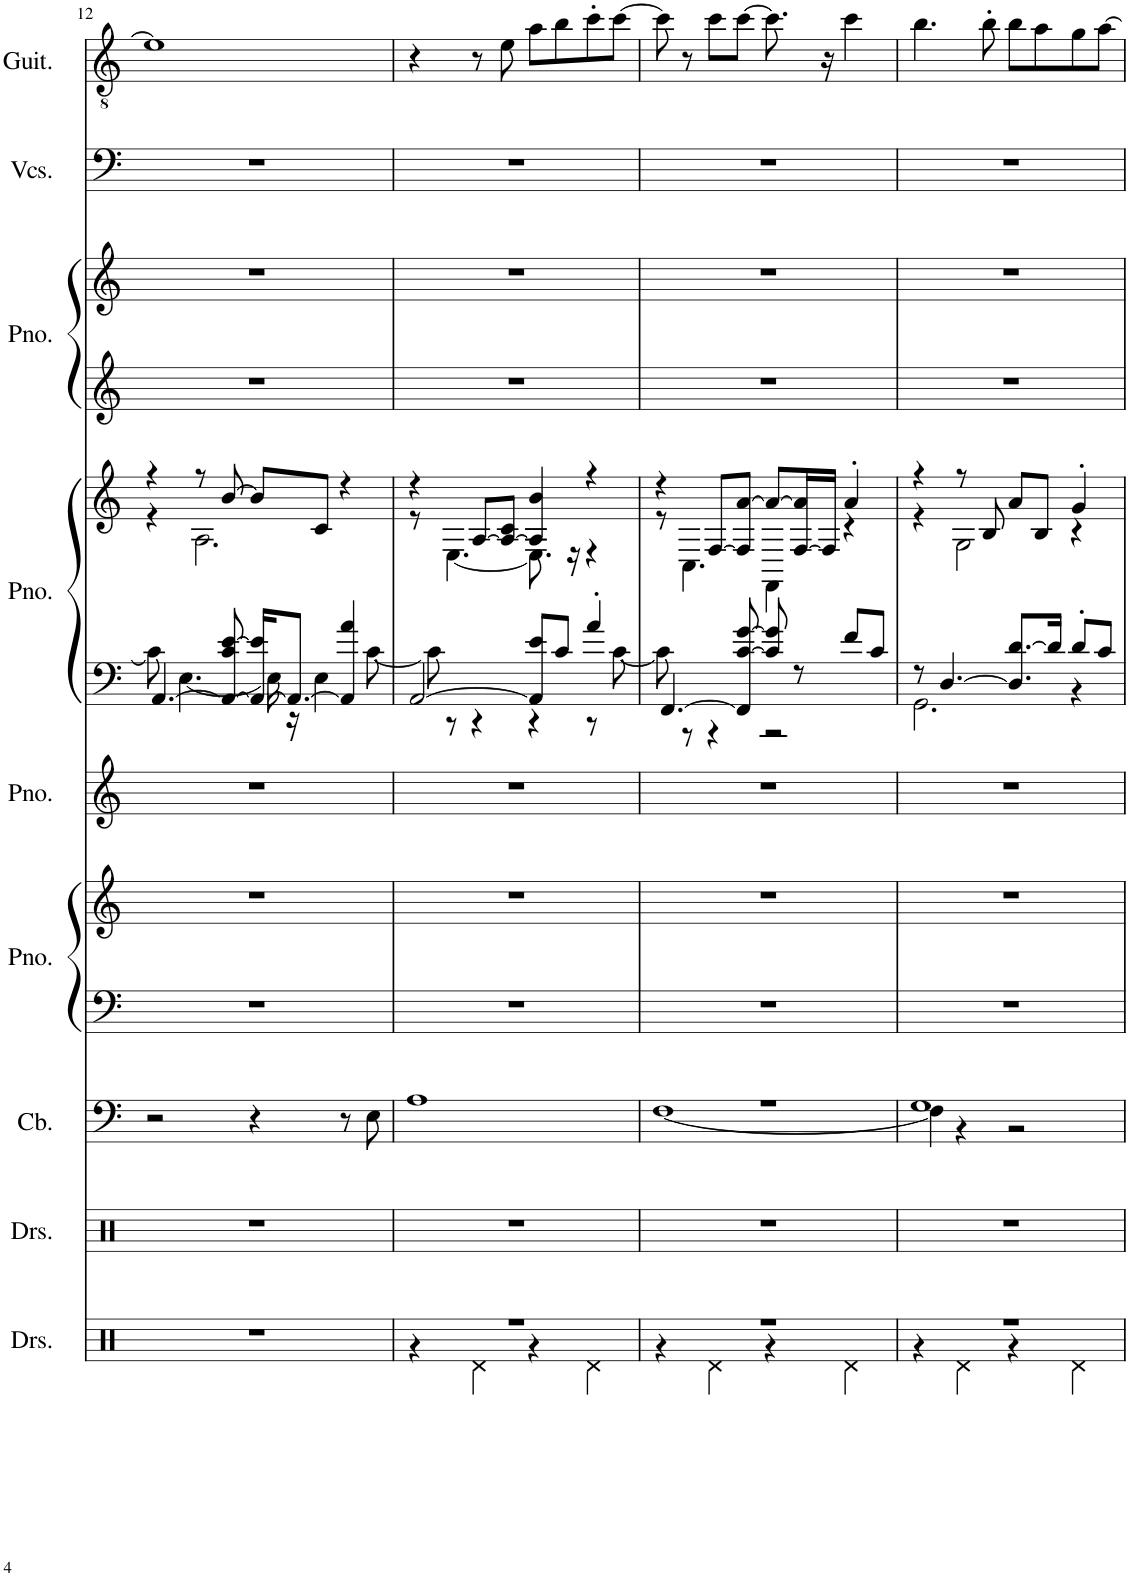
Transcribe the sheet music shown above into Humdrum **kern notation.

**kern	**kern	**kern	**kern	**kern	**kern	**kern	**kern	**kern	**kern	**kern	**kern
*part9	*part8	*part7	*part6	*part6	*part5	*part4	*part4	*part3	*part3	*part2	*part1
*staff12	*staff11	*staff10	*staff9	*staff8	*staff7	*staff6	*staff5	*staff4	*staff3	*staff2	*staff1
*I"Drumset	*I"Drumset	*I"Contrabass	*I"Piano	*	*I"Piano	*I"Piano	*	*I"Piano	*	*I"Violoncellos	*I"Classical Guitar
*I'Drs.	*I'Drs.	*I'Cb.	*I'Pno.	*	*I'Pno.	*I'Pno.	*	*I'Pno.	*	*I'Vcs.	*I'Guit.
!!LO:PB:g=z
*clefX	*clefX	*clefF4	*clefF4	*clefG2	*clefG2	*clefF4	*clefG2	*clefG2	*clefG2	*clefF4	*clefGv2
*	*	*Trd7c12	*	*	*	*	*	*	*	*	*
*k[]	*k[]	*k[]	*k[]	*k[]	*k[]	*k[]	*k[]	*k[]	*k[]	*k[]	*k[]
*M4/4	*M4/4	*M4/4	*M4/4	*M4/4	*M4/4	*M4/4	*M4/4	*M4/4	*M4/4	*M4/4	*M4/4
=12	=12	=12	=12	=12	=12	=12	=12	=12	=12	=12	=12
*	*	*	*	*	*	*^	*^	*	*	*	*
1r	1r	2r	1r	1r	1r	[4.AA/	8c\]	4r	4r	1r	1r	1r	1e]
.	.	.	.	.	.	.	[4.E\	.	.	.	.	.	.
.	.	.	.	.	.	.	.	8r	2.A\	.	.	.	.
.	.	.	.	.	.	8AA/_ 8c/ [8e/	.	[8b/	.	.	.	.	.
.	.	4r	.	.	.	16AA/_ 16e/]KL	16E\]	8b/L]	.	.	.	.	.
.	.	.	.	.	.	8.AA/J_	16r	.	.	.	.	.	.
.	.	.	.	.	.	.	4E\	8c/J	.	.	.	.	.
.	.	8r	.	.	.	4AA/] 4a/	.	4r	.	.	.	.	.
.	.	8E\	.	.	.	.	[8c\	.	.	.	.	.	.
=13	=13	=13	=13	=13	=13	=13	=13	=13	=13	=13	=13	=13	=13
*^	*	*	*	*	*	*	*	*	*	*	*	*	*
1r	4r	1r	1A	1r	1r	1r	[2AA/	8c\]	4r	8r	1r	1r	1r	4r
.	.	.	.	.	.	.	.	8r	.	[4.E\	.	.	.	.
.	4Rd\	.	.	.	.	.	.	4r	[8A/L	.	.	.	.	8r
.	.	.	.	.	.	.	.	.	8A/_ 8c/J	.	.	.	.	8e\
.	4r	.	.	.	.	.	8AA/] 8e/L	4r	4A/] 4b/	8.E\]	.	.	.	8a\L
.	.	.	.	.	.	.	8c/J	.	.	.	.	.	.	8b\
.	.	.	.	.	.	.	.	.	.	16r	.	.	.	.
.	4Rd\	.	.	.	.	.	4a'/	8r	4r	4r	.	.	.	8cc'\
.	.	.	.	.	.	.	.	[8c\	.	.	.	.	.	[8cc\J
=14	=14	=14	=14	=14	=14	=14	=14	=14	=14	=14	=14	=14	=14	=14
*	*	*	*^	*	*	*	*	*	*	*	*	*	*	*
1r	4r	1r	1r	[1F	1r	1r	1r	[4.FF/	8c\]	4r	8r	1r	1r	1r	8cc\]
.	.	.	.	.	.	.	.	.	8r	.	4.C\	.	.	.	8r
.	4Rd\	.	.	.	.	.	.	.	4r	[8F/L	.	.	.	.	8cc\L
.	.	.	.	.	.	.	.	8FF/] [8c/ [8g/	.	8F/] [8a/J	.	.	.	.	[8cc\J
.	4r	.	.	.	.	.	.	8c/] 8g/]	2r	8a/L_	4FF\	.	.	.	8.cc\]
.	.	.	.	.	.	.	.	8r	.	[16F/ 16a/]L	.	.	.	.	.
.	.	.	.	.	.	.	.	.	.	16F/JJ]	.	.	.	.	16r
.	4Rd\	.	.	.	.	.	.	8f/L	.	4a'/	4r	.	.	.	4cc\
.	.	.	.	.	.	.	.	8c/J	.	.	.	.	.	.	.
=15	=15	=15	=15	=15	=15	=15	=15	=15	=15	=15	=15	=15	=15	=15	=15
1r	4r	1r	1G	4F\]	1r	1r	1r	8r	2.GG\	4r	4r	1r	1r	1r	4.b\
.	.	.	.	.	.	.	.	[4.D/	.	.	.	.	.	.	.
.	4Rd\	.	.	4r	.	.	.	.	.	8r	2G\	.	.	.	.
.	.	.	.	.	.	.	.	.	.	8B/	.	.	.	.	8b'\
.	4r	.	.	2r	.	.	.	8.D/] [8.d/L	.	8a/L	.	.	.	.	8b\L
.	.	.	.	.	.	.	.	.	.	8B/J	.	.	.	.	8a\
.	.	.	.	.	.	.	.	16d/Jk]	.	.	.	.	.	.	.
.	4Rd\	.	.	.	.	.	.	8d'/L	4r	4g'/	4r	.	.	.	8g\
.	.	.	.	.	.	.	.	8c/J	.	.	.	.	.	.	[8a\J
*	*	*	*	*	*	*	*	*v	*v	*	*	*	*	*	*
*v	*v	*	*v	*v	*	*	*	*	*v	*v	*	*	*	*
=	=	=	=	=	=	=	=	=	=	=	=
*-	*-	*-	*-	*-	*-	*-	*-	*-	*-	*-	*-
